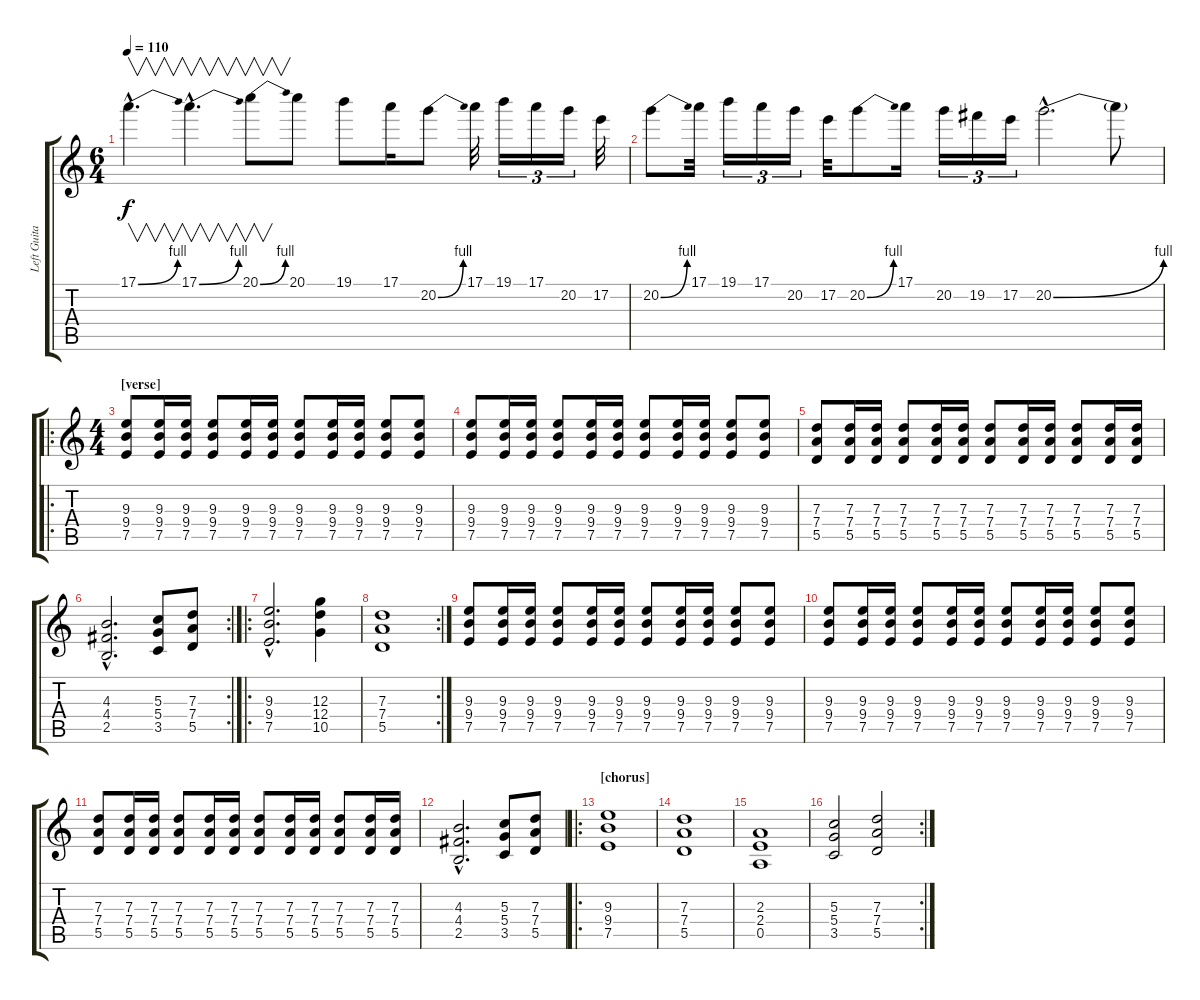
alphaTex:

\track ("Left Guitar" "Left Guita") {instrument distortionguitar}
\staff {score tabs}
\tuning (E4 B3 G3 D3 A2 E2) {hide}
\ts (6 4)
\tempo 110
\clef g2
\ks c
17.1{be (bend 0 0 60 4) hac}.4{v d dy f} 17.1{be (bend 0 0 60 4) hac}.4{v d} 20.1{be (bend 0 0 60 4)}.8{v} 20.1.8 19.1.8 17.1.16 20.2{be (bend 0 0 60 4)}.8 17.1.32 19.1.16{tu (3 2)} 17.1.16{tu (3 2)} 20.2.16{tu (3 2)} 17.2.32 |
20.2{be (bend 0 0 60 4)}.8 17.1.32 19.1.16{tu (3 2)} 17.1.16{tu (3 2)} 20.2.16{tu (3 2)} 17.2.32 20.2{be (bend 0 0 60 4)}.8 17.1.16 20.2.16{tu (3 2)} 19.2.16{tu (3 2)} 17.2.16{tu (3 2)} 20.2{be (bend 0 0 60 4) hac}.2{d} 20.2{t}.8 |
\ro
\ts (4 4)
\section ("" "[verse]")
(9.3 9.4 7.5).8{volume 13} (9.3 9.4 7.5).16 (9.3 9.4 7.5).16 (9.3 9.4 7.5).8 (9.3 9.4 7.5).16 (9.3 9.4 7.5).16 (9.3 9.4 7.5).8 (9.3 9.4 7.5).16 (9.3 9.4 7.5).16 (9.3 9.4 7.5).8 (9.3 9.4 7.5).8 |
(9.3 9.4 7.5).8 (9.3 9.4 7.5).16 (9.3 9.4 7.5).16 (9.3 9.4 7.5).8 (9.3 9.4 7.5).16 (9.3 9.4 7.5).16 (9.3 9.4 7.5).8 (9.3 9.4 7.5).16 (9.3 9.4 7.5).16 (9.3 9.4 7.5).8 (9.3 9.4 7.5).8 |
(7.3 7.4 5.5).8 (7.3 7.4 5.5).16 (7.3 7.4 5.5).16 (7.3 7.4 5.5).8 (7.3 7.4 5.5).16 (7.3 7.4 5.5).16 (7.3 7.4 5.5).8 (7.3 7.4 5.5).16 (7.3 7.4 5.5).16 (7.3 7.4 5.5).8 (7.3 7.4 5.5).16 (7.3 7.4 5.5).16 |
\rc 2
(4.3{hac} 4.4{hac} 2.5{hac}).2{d} (5.3 5.4 3.5).8 (7.3 7.4 5.5).8 |
\ro
(9.3{hac} 9.4{hac} 7.5{hac}).2{d} (12.3 12.4 10.5).4 |
\rc 2
(7.3 7.4 5.5).1 |
(9.3 9.4 7.5).8{volume 13} (9.3 9.4 7.5).16 (9.3 9.4 7.5).16 (9.3 9.4 7.5).8 (9.3 9.4 7.5).16 (9.3 9.4 7.5).16 (9.3 9.4 7.5).8 (9.3 9.4 7.5).16 (9.3 9.4 7.5).16 (9.3 9.4 7.5).8 (9.3 9.4 7.5).8 |
(9.3 9.4 7.5).8 (9.3 9.4 7.5).16 (9.3 9.4 7.5).16 (9.3 9.4 7.5).8 (9.3 9.4 7.5).16 (9.3 9.4 7.5).16 (9.3 9.4 7.5).8 (9.3 9.4 7.5).16 (9.3 9.4 7.5).16 (9.3 9.4 7.5).8 (9.3 9.4 7.5).8 |
(7.3 7.4 5.5).8 (7.3 7.4 5.5).16 (7.3 7.4 5.5).16 (7.3 7.4 5.5).8 (7.3 7.4 5.5).16 (7.3 7.4 5.5).16 (7.3 7.4 5.5).8 (7.3 7.4 5.5).16 (7.3 7.4 5.5).16 (7.3 7.4 5.5).8 (7.3 7.4 5.5).16 (7.3 7.4 5.5).16 |
(4.3{hac} 4.4{hac} 2.5{hac}).2{d} (5.3 5.4 3.5).8 (7.3 7.4 5.5).8 |
\ro
\section ("" "[chorus]")
(9.3 9.4 7.5).1 |
(7.3 7.4 5.5).1 |
(2.3 2.4 0.5).1 |
\rc 2
(5.3 5.4 3.5).2 (7.3 7.4 5.5).2
